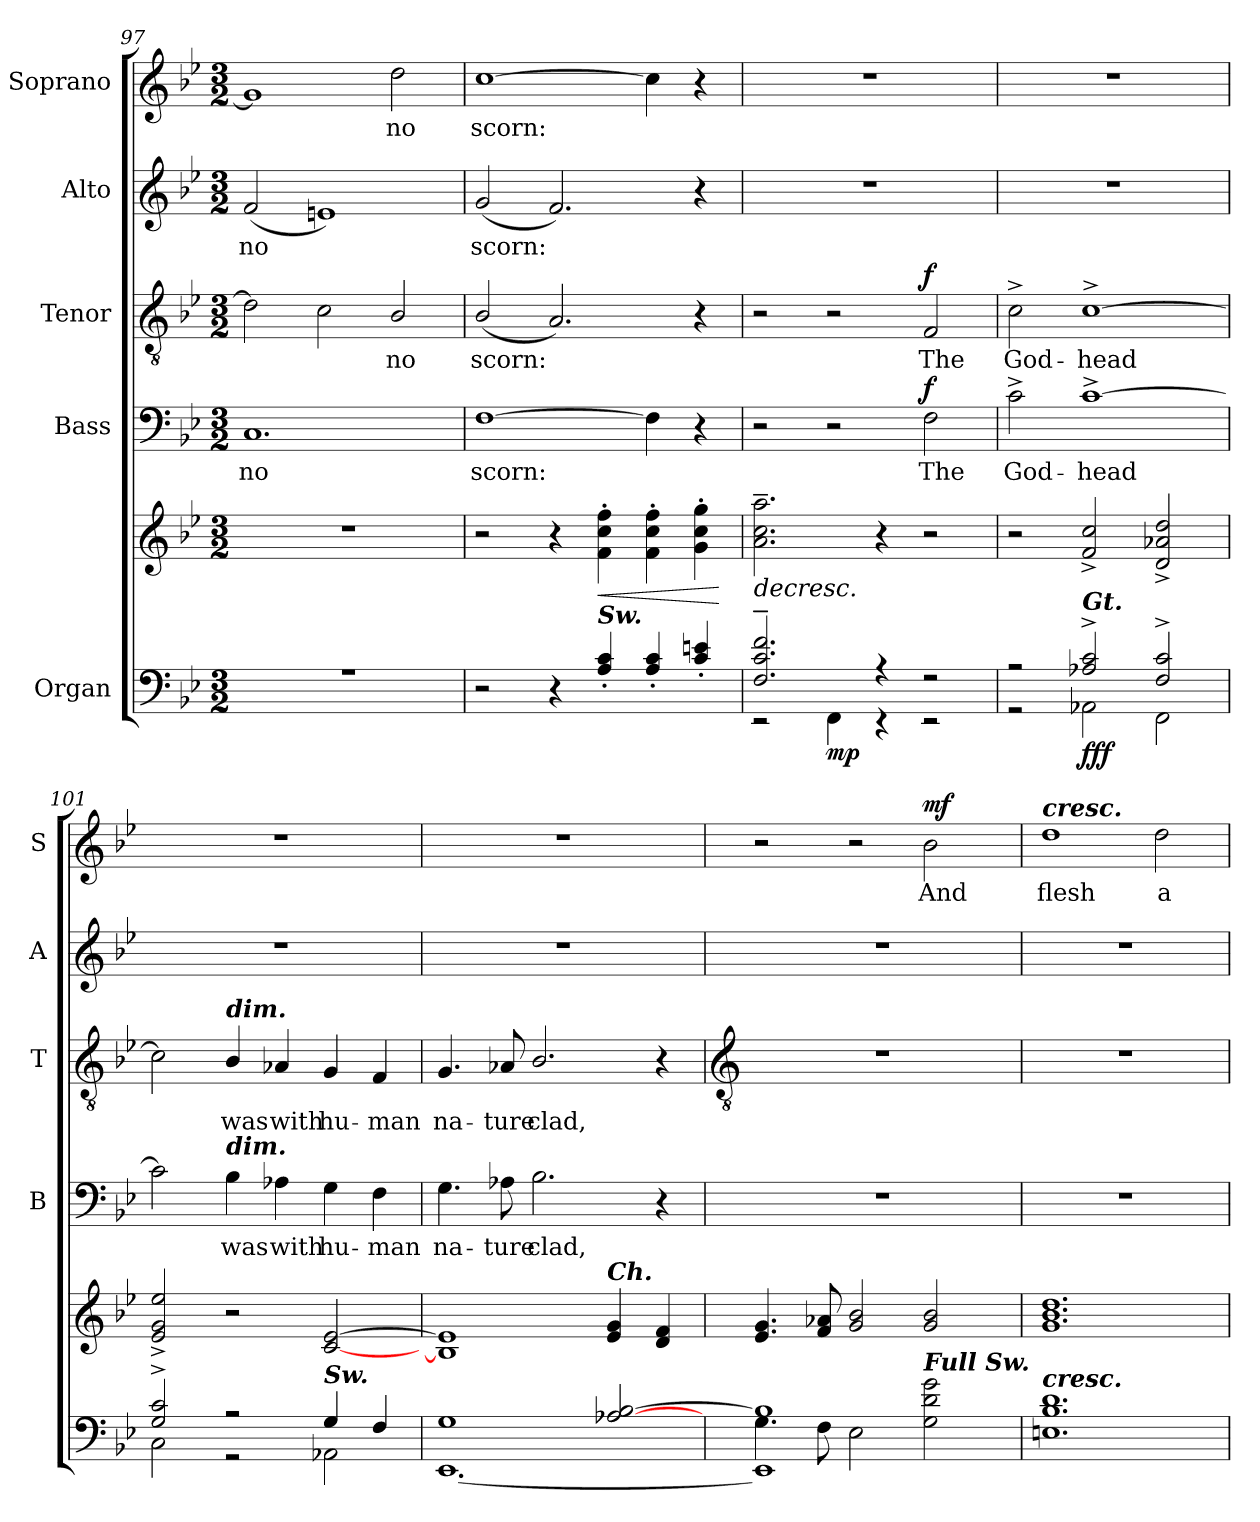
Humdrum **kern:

**kern	**kern	**dynam	**kern	**text	**dynam	**kern	**text	**dynam	**kern	**text	**kern	**text	**dynam
*part5	*part5	*part5	*part4	*part4	*part4	*part3	*part3	*part3	*part2	*part2	*part1	*part1	*part1
*staff6	*staff5	*staff5/6	*staff4	*staff4	*staff4	*staff3	*staff3	*staff3	*staff2	*staff2	*staff1	*staff1	*staff1
*I"Organ	*	*	*I"Bass	*	*	*I"Tenor	*	*	*I"Alto	*	*I"Soprano	*	*
*	*	*	*I'B	*	*	*I'T	*	*	*I'A	*	*I'S	*	*
*clefF4	*clefG2	*	*clefF4	*	*	*clefGv2	*	*	*clefG2	*	*clefG2	*	*
*k[b-e-]	*k[b-e-]	*	*k[b-e-]	*	*	*k[b-e-]	*	*	*k[b-e-]	*	*k[b-e-]	*	*
*B-:	*B-:	*	*B-:	*	*	*B-:	*	*	*B-:	*	*B-:	*	*
*M3/2	*M3/2	*	*M3/2	*	*	*M3/2	*	*	*M3/2	*	*M3/2	*	*
=97	=97	=97	=97	=97	=97	=97	=97	=97	=97	=97	=97	=97	=97
!LO:N:vis=1	!LO:N:vis=1	!	!	!LO:LY:b	!	!	!	!	!	!LO:LY:b	!	!	!
*^	*	*	*	*	*	*	*	*	*	*	*	*	*
1.r	1.ryy	1.r	.	1.C	no	.	2d]	.	.	(<2f	no	1g]	.	.
.	.	.	.	.	.	.	2c	.	.	1en)	.	.	.	.
!	!	!	!	!	!	!	!	!LO:LY:b	!	!	!	!	!LO:LY:b	!
.	.	.	.	.	.	.	2B-/	no	.	.	.	2dd	no	.
=98	=98	=98	=98	=98	=98	=98	=98	=98	=98	=98	=98	=98	=98	=98
!	!	!	!	!	!LO:LY:b	!	!	!LO:LY:b	!	!	!LO:LY:b	!	!LO:LY:b	!
2r	1.ryy	2r	.	[1F	scorn:	.	(<2B-/	scorn:	.	(<2g	scorn:	[1cc	scorn:	.
4r	.	4r	.	.	.	.	2.A)	.	.	2.f)	.	.	.	.
!LO:TX:a:Bi:t=Sw.	!	!	!	!	!	!	!	!	!	!	!	!	!	!
!	!	!	!LO:HP:b	!	!	!	!	!	!	!	!	!	!	!
!	!	!	!LO:DY:n=1:b=2	!	!	!	!	!	!	!	!	!	!	!
!	!	!	!LO:DY:n=2:b	!	!	!	!	!	!	!	!	!	!	!
4A/' 4c/'	.	4f' 4cc' 4ff'	< mp mp	.	.	.	.	.	.	.	.	.	.	.
4A/' 4c/'	.	4f' 4cc' 4ff'	.	4F]	.	.	.	.	.	.	.	4cc]	.	.
4c/' 4en/'	.	4g' 4cc' 4gg'	.	4r	.	.	4r	.	.	4r	.	4r	.	.
*v	*v	*	*	*	*	*	*	*	*	*	*	*	*	*
.	.	[	.	.	.	.	.	.	.	.	.	.	.
=99	=99	=99	=99	=99	=99	=99	=99	=99	=99	=99	=99	=99	=99
*^	*	*	*	*	*	*	*	*	*	*	*	*	*
!	!	!	!LO:HP:b	!	!	!	!	!	!	!LO:N:vis=1	!	!LO:N:vis=1	!	!
2.F/~ 2.c/~ 2.f/~	2r	2.a~ 2.cc~ 2.aa~	>	2r	.	.	2r	.	.	1.r	.	1.r	.	.
!	!	!	!LO:DY:b=2	!	!	!	!	!	!	!	!	!	!	!
.	4FF\	.	mp	2r	.	.	2r	.	.	.	.	.	.	.
4r	4r	4r	]	.	.	.	.	.	.	.	.	.	.	.
!	!	!	!	!	!LO:LY:b	!LO:DY:b	!	!LO:LY:b	!LO:DY:b	!	!	!	!	!
2r	2r	2r	.	2F	The	f	2F	The	f	.	.	.	.	.
=100	=100	=100	=100	=100	=100	=100	=100	=100	=100	=100	=100	=100	=100	=100
!	!	!	!	!	!LO:LY:b	!	!	!LO:LY:b	!	!LO:N:vis=1	!	!LO:N:vis=1	!	!
2r	2r	2r	.	2c^	God-	.	2c^	God-	.	1.r	.	1.r	.	.
!LO:TX:a:Bi:t=Gt.	!	!	!	!	!	!	!	!	!	!	!	!	!	!
!	!	!	!LO:DY:b=2	!	!LO:LY:b	!	!	!LO:LY:b	!	!	!	!	!	!
!	!	!	!LO:DY:n=1:b=2	!	!	!	!	!	!	!	!	!	!	!
!	!	!	!LO:DY:n=2:b	!	!	!	!	!	!	!	!	!	!	!
2A-X/^ 2c/^	2AA-X\	2f^ 2cc^	f f f	[1c^	-head	.	[1c^	-head	.	.	.	.	.	.
2F/^ 2c/^	2FF\	2d^ 2a-X^ 2dd^	.	.	.	.	.	.	.	.	.	.	.	.
=101	=101	=101	=101	=101	=101	=101	=101	=101	=101	=101	=101	=101	=101	=101
!	!	!	!	!	!	!	!	!	!	!LO:N:vis=1	!	!LO:N:vis=1	!	!
2G/^ 2c/^	2C\	2e-^ 2g^ 2ee-^	.	2c]	.	.	2c]	.	.	1.r	.	1.r	.	.
!	!	!	!	!	!	!	!LO:TX:a:Bi:t=dim.	!	!	!	!	!	!	!
!	!	!	!	!LO:TX:a:Bi:t=dim.	!	!	!	!	!	!	!	!	!	!
!	!	!	!	!	!LO:LY:b	!	!	!LO:LY:b	!	!	!	!	!	!
2r	2r	2r	.	4B-\	was	.	4B-/	was	.	.	.	.	.	.
!	!	!	!	!	!LO:LY:b	!	!	!LO:LY:b	!	!	!	!	!	!
.	.	.	.	4A-X	with	.	4A-X	with	.	.	.	.	.	.
!LO:TX:a:Bi:t=Sw.	!	!	!	!	!	!	!	!	!	!	!	!	!	!
!	!	!	!LO:DY:b=2	!	!LO:LY:b	!	!	!LO:LY:b	!	!	!	!	!	!
!	!	!	!LO:DY:n=1:b=2	!	!	!	!	!	!	!	!	!	!	!
!	!	!	!LO:DY:n=2:b	!	!	!	!	!	!	!	!	!	!	!
4G/	2AA-X\	[2c [2e-	mp mp mp	4G	hu-	.	4G	hu-	.	.	.	.	.	.
!	!	!	!	!	!LO:LY:b	!	!	!LO:LY:b	!	!	!	!	!	!
4F/	.	.	.	4F	-man	.	4F	-man	.	.	.	.	.	.
=102	=102	=102	=102	=102	=102	=102	=102	=102	=102	=102	=102	=102	=102	=102
!	!	!	!	!	!LO:LY:b	!	!	!LO:LY:b	!	!LO:N:vis=1	!	!LO:N:vis=1	!	!
1G/	[1.EE-\	1B-] 1e-]	.	4.G	na-	.	4.G	na-	.	1.r	.	1.r	.	.
!	!	!	!	!	!LO:LY:b	!	!	!LO:LY:b	!	!	!	!	!	!
.	.	.	.	8A-X	-ture	.	8A-X	-ture	.	.	.	.	.	.
!	!	!	!	!	!LO:LY:b	!	!	!LO:LY:b	!	!	!	!	!	!
.	.	.	.	2.B-\	clad,	.	2.B-/	clad,	.	.	.	.	.	.
!	!	!LO:TX:a:Bi:t=Ch.	!	!	!	!	!	!	!	!	!	!	!	!
[2A-X/ [2B-/	.	4e- 4g	.	.	.	.	.	.	.	.	.	.	.	.
.	.	4d 4f	.	4r	.	.	4r	.	.	.	.	.	.	.
!!LO:LB:g=z
=103	=103	=103	=103	=103	=103	=103	=103	=103	=103	=103	=103	=103	=103	=103
*	*	*	*	*	*	*	*clefGv2	*	*	*	*	*	*	*
*	*	*^	*	*	*	*	*	*	*	*	*	*	*	*
!	!	!	!	!	!LO:N:vis=1	!	!	!LO:N:vis=1	!	!	!LO:N:vis=1	!	!	!	!
1EE-/] 1B-/]	4.G\	4.e- 4.g	1.ryy	.	1.r	.	.	1.r	.	.	1.r	.	2r	.	.
.	8F\	8f 8a-X	.	.	.	.	.	.	.	.	.	.	.	.	.
.	2E-\	2g 2b-	.	.	.	.	.	.	.	.	.	.	2r	.	.
!LO:TX:a:Bi:t=Full Sw.	!	!	!	!	!	!	!	!	!	!	!	!	!	!	!
!	!	!	!	!	!	!	!	!	!	!	!	!	!	!LO:LY:b	!LO:DY:b
2G\ 2d\ 2g\	4ryy	2g 2b-	.	.	.	.	.	.	.	.	.	.	2b-	And	mf
.	4ryy	.	.	.	.	.	.	.	.	.	.	.	.	.	.
=104	=104	=104	=104	=104	=104	=104	=104	=104	=104	=104	=104	=104	=104	=104	=104
!	!	!	!	!	!	!	!	!	!	!	!	!	!LO:TX:a:Bi:t=cresc.	!	!
!LO:TX:a:Bi:t=cresc.	!	!	!	!	!	!	!	!	!	!	!	!	!	!	!
!	!	!	!	!	!LO:N:vis=1	!	!	!LO:N:vis=1	!	!	!LO:N:vis=1	!	!	!LO:LY:b	!
1.En/ 1.B-/ 1.d/	1ryy	1.g 1.b- 1.dd	1.ryy	.	1.r	.	.	1.r	.	.	1.r	.	1dd	flesh	.
!	!	!	!	!	!	!	!	!	!	!	!	!	!	!LO:LY:b	!
.	2ryy	.	.	.	.	.	.	.	.	.	.	.	2dd	a	.
*v	*v	*	*	*	*	*	*	*	*	*	*	*	*	*	*
*	*v	*v	*	*	*	*	*	*	*	*	*	*	*	*
=	=	=	=	=	=	=	=	=	=	=	=	=	=
*-	*-	*-	*-	*-	*-	*-	*-	*-	*-	*-	*-	*-	*-
